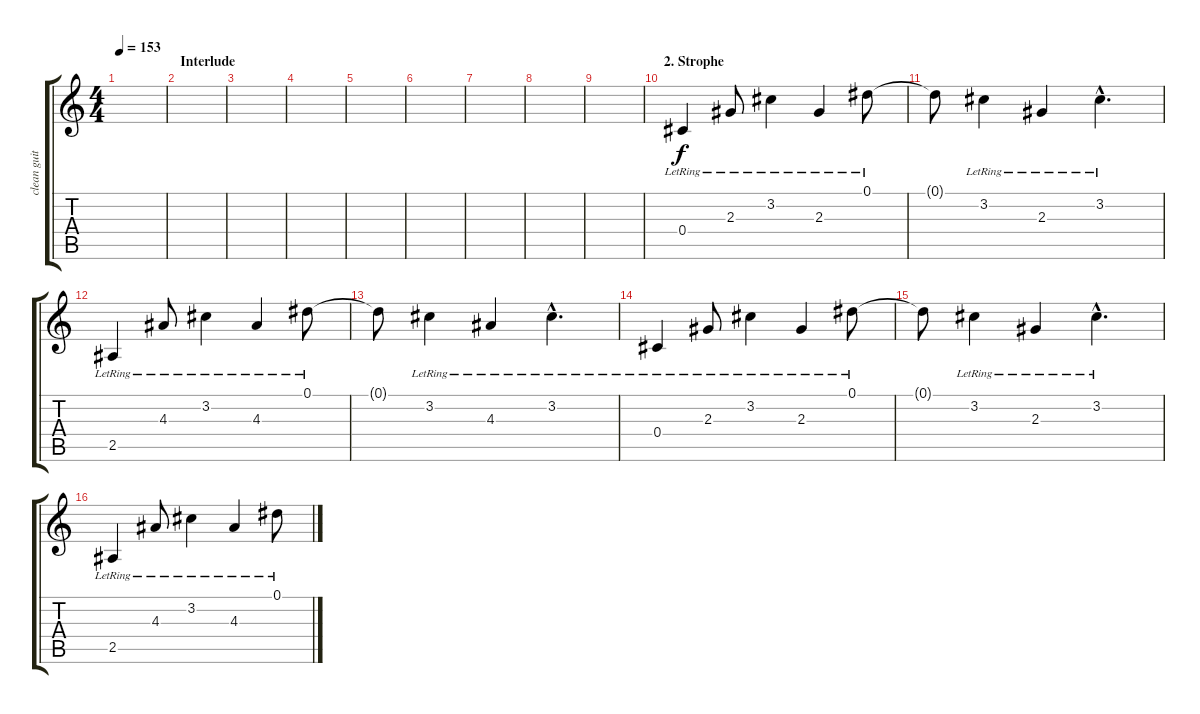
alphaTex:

\track ("clean guitar" "clean guit") {instrument electricguitarclean}
\staff {score tabs}
\tuning (Eb4 Bb3 Gb3 Db3 Ab2 Eb2) {hide}
\ts (4 4)
\tempo 153
\clef g2
\ks c
|
\section ("" "Interlude")
|
|
|
|
|
|
|
|
\section ("" "2. Strophe")
0.4{lr}.4 2.3{lr}.8 3.2{lr}.4 2.3{lr}.4 0.1{lr}.8 |
0.1{t}.8 3.2{lr}.4 2.3{lr}.4 3.2{hac lr}.4{d} |
2.5{lr}.4 4.3{lr}.8 3.2{lr}.4 4.3{lr}.4 0.1{lr}.8 |
0.1{t}.8 3.2{lr}.4 4.3{lr}.4 3.2{hac lr}.4{d} |
0.4{lr}.4 2.3{lr}.8 3.2{lr}.4 2.3{lr}.4 0.1{lr}.8 |
0.1{t}.8 3.2{lr}.4 2.3{lr}.4 3.2{hac lr}.4{d} |
2.5{lr}.4 4.3{lr}.8 3.2{lr}.4 4.3{lr}.4 0.1{lr}.8
